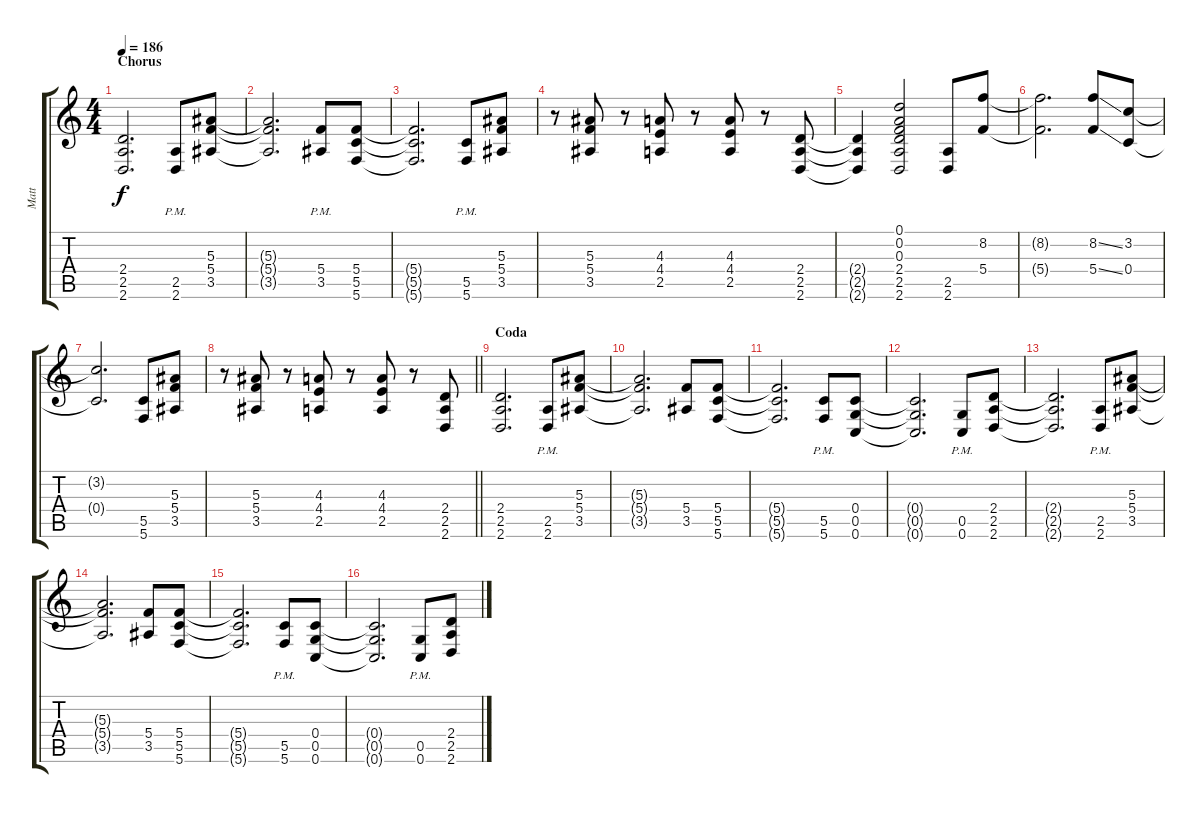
\track ("Matt" "Matt") {instrument overdrivenguitar}
\staff {score tabs}
\tuning (D4 A3 F3 C3 G2 C2) {hide}
\ts (4 4)
\section ("" "Chorus")
\tempo 186
\clef g2
\ks c
(2.4 2.5 2.6).2{d dy f} (2.5{pm} 2.6{pm}).8 (5.3 5.4 3.5).8 |
(5.3{t} 5.4{t} 3.5{t}).2{d} (5.4{pm} 3.5{pm}).8 (5.4 5.5 5.6).8 |
(5.4{t} 5.5{t} 5.6{t}).2{d} (5.5{pm} 5.6{pm}).8 (5.3 5.4 3.5).8 |
r.8 (5.3 5.4 3.5).8 r.8 (4.3 4.4 2.5).8 r.8 (4.3 4.4 2.5).8 r.8 (2.4 2.5 2.6).8 |
(2.4{t} 2.5{t} 2.6{t}).4 (0.1 0.2 0.3 2.4 2.5 2.6).2 (2.5 2.6).8 (8.2 5.4).8 |
(8.2{t} 5.4{t}).2{d} (8.2{ss} 5.4{ss}).8 (3.2 0.4).8 |
(3.2{t} 0.4{t}).2{d} (5.5 5.6).8 (5.3 5.4 3.5).8 |
\barLineRight lightlight
r.8 (5.3 5.4 3.5).8 r.8 (4.3 4.4 2.5).8 r.8 (4.3 4.4 2.5).8 r.8 (2.4 2.5 2.6).8 |
\section ("" "Coda")
(2.4 2.5 2.6).2{d} (2.5{pm} 2.6{pm}).8 (5.3 5.4 3.5).8 |
(5.3{t} 5.4{t} 3.5{t}).2{d} (5.4 3.5).8 (5.4 5.5 5.6).8 |
(5.4{t} 5.5{t} 5.6{t}).2{d} (5.5{pm} 5.6{pm}).8 (0.4 0.5 0.6).8 |
(0.4{t} 0.5{t} 0.6{t}).2{d} (0.5{pm} 0.6{pm}).8 (2.4 2.5 2.6).8 |
(2.4{t} 2.5{t} 2.6{t}).2{d} (2.5{pm} 2.6{pm}).8 (5.3 5.4 3.5).8 |
(5.3{t} 5.4{t} 3.5{t}).2{d} (5.4 3.5).8 (5.4 5.5 5.6).8 |
(5.4{t} 5.5{t} 5.6{t}).2{d} (5.5{pm} 5.6{pm}).8 (0.4 0.5 0.6).8 |
(0.4{t} 0.5{t} 0.6{t}).2{d} (0.5{pm} 0.6{pm}).8 (2.4 2.5 2.6).8
